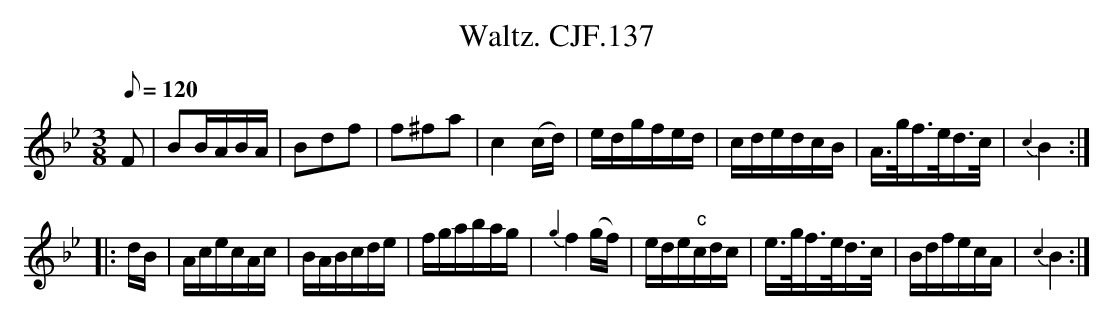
X:1
T:Waltz. CJF.137
M:3/8
L:1/16
Q:1/8=120
K:Bb
F2|B2BABA|B2d2f2|f2^f2a2|c4(cd)|\
edgfed|cdedcB|A>gf>ed>c|{c2}B4:|
|:dB|AcecAc|BABcde|fgabag|{g2}f4(gf)|\
ede" c "cdc|e>gf>ed>c|BdfecA|{c2}B4:|
